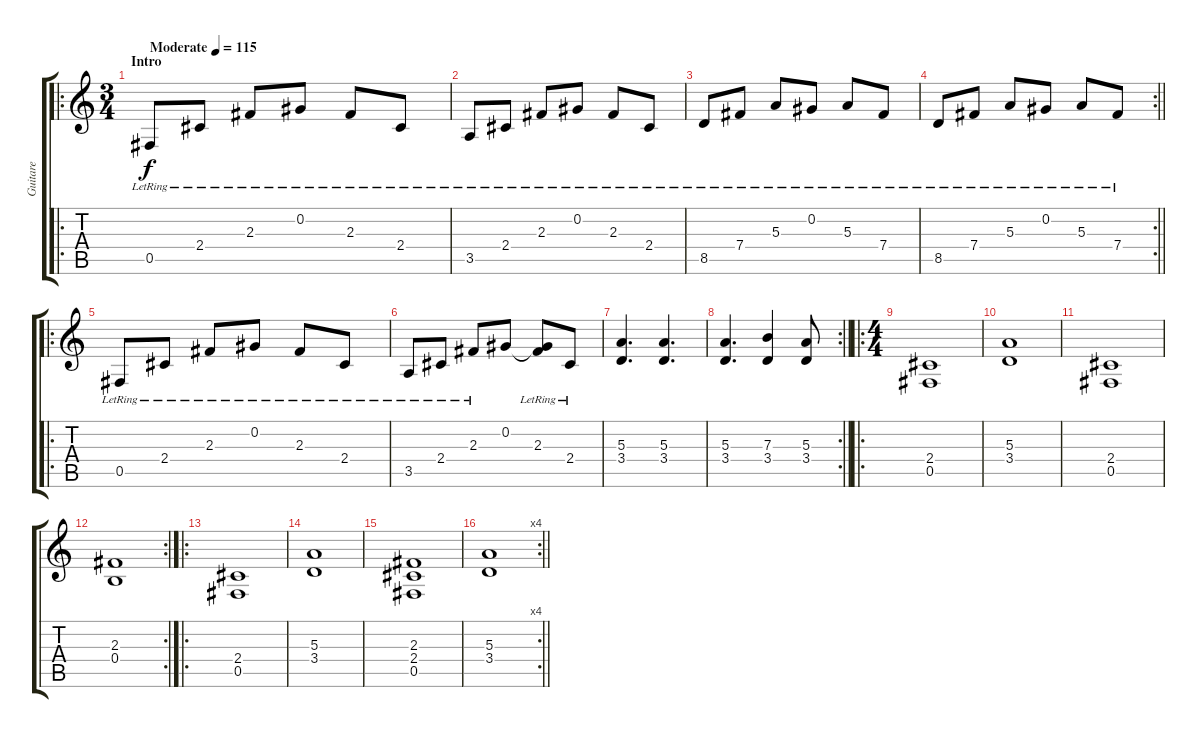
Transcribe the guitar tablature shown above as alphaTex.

\track ("Guitare" "Guitare") {instrument distortionguitar}
\staff {score tabs}
\tuning (Db4 Ab3 E3 B2 Gb2 Db2) {hide}
\ro
\ts (3 4)
\section ("" "Intro")
\tempo (115 "Moderate")
\clef g2
\ks c
0.5{lr}.8{dy f instrument distortionguitar} 2.4{lr}.8 2.3{lr}.8 0.2{lr}.8 2.3{lr}.8 2.4{lr}.8 |
3.5{lr}.8 2.4{lr}.8 2.3{lr}.8 0.2{lr}.8 2.3{lr}.8 2.4{lr}.8 |
8.5{lr}.8 7.4{lr}.8 5.3{lr}.8 0.2{lr}.8 5.3{lr}.8 7.4{lr}.8 |
\rc 2
\barLineRight lightlight
8.5{lr}.8 7.4{lr}.8 5.3{lr}.8 0.2{lr}.8 5.3{lr}.8 7.4{lr}.8 |
\ro
\section ("" "")
0.5{lr}.8 2.4{lr}.8 2.3{lr}.8 0.2{lr}.8 2.3{lr}.8 2.4{lr}.8 |
3.5{lr}.8 2.4{lr}.8 2.3{lr}.8 0.2.8 (0.2{t} 2.3{lr}).8 2.4{lr}.8 |
(5.3 3.4).4{d} (5.3 3.4).4{d} |
\rc 2
\barLineRight lightlight
(5.3 3.4).4{d} (7.3 3.4).4 (5.3 3.4).8 |
\ro
\ts (4 4)
\section ("" "")
(2.4 0.5).1 |
(5.3 3.4).1 |
(2.4 0.5).1 |
\rc 2
(2.3 0.4).1 |
\ro
(2.4 0.5).1 |
(5.3 3.4).1 |
(2.3 2.4 0.5).1 |
\rc 4
\barLineRight lightlight
(5.3 3.4).1
